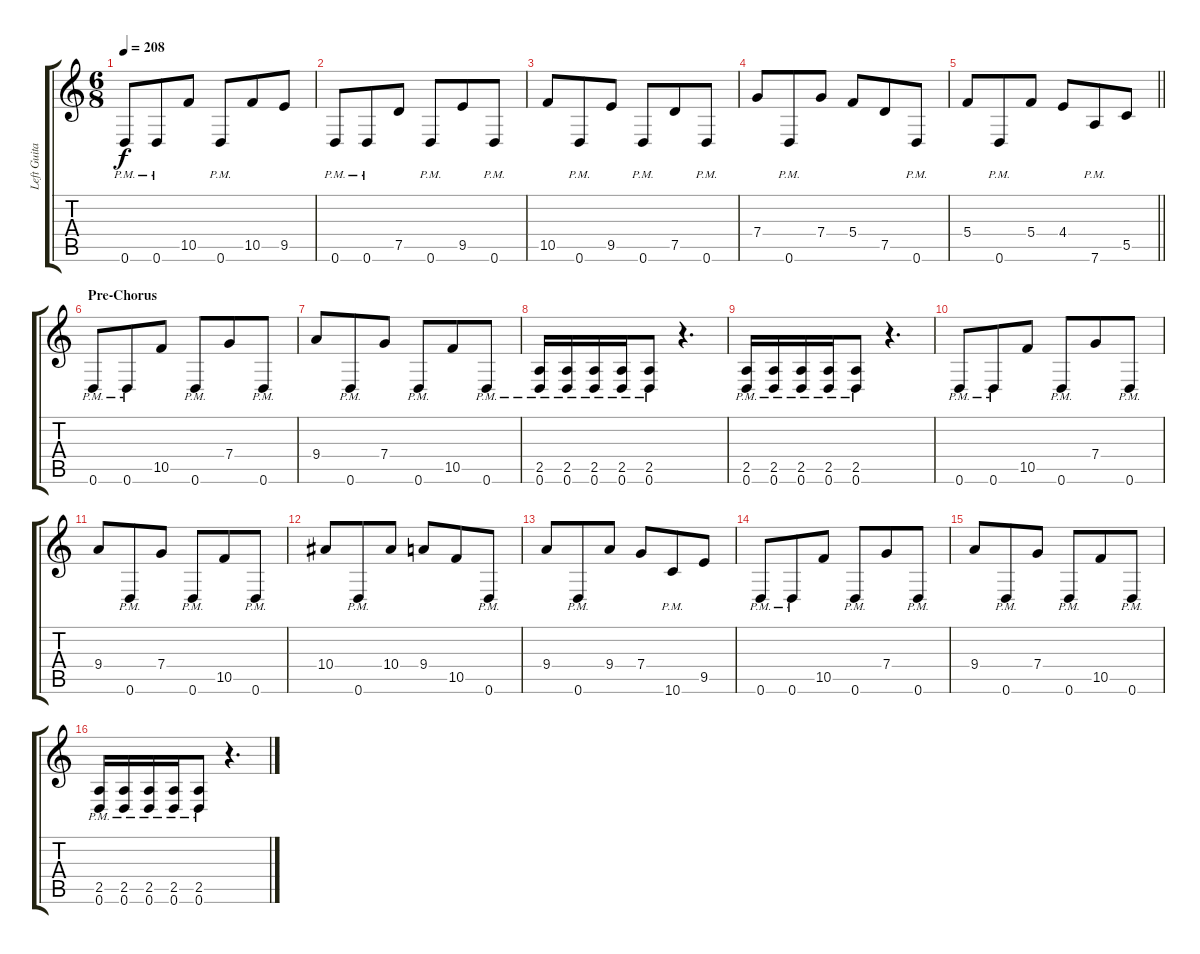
\track ("Left Guitar" "Left Guita") {instrument distortionguitar}
\staff {score tabs}
\tuning (D4 A3 F3 C3 G2 D2) {hide}
\ts (6 8)
\tempo 208
\clef g2
\ks c
0.6{pm}.8{dy f} 0.6{pm}.8 10.5.8 0.6{pm}.8 10.5.8 9.5.8 |
0.6{pm}.8 0.6{pm}.8 7.5.8 0.6{pm}.8 9.5.8 0.6{pm}.8 |
10.5.8 0.6{pm}.8 9.5.8 0.6{pm}.8 7.5.8 0.6{pm}.8 |
7.4.8 0.6{pm}.8 7.4.8 5.4.8 7.5.8 0.6{pm}.8 |
\barLineRight lightlight
5.4.8 0.6{pm}.8 5.4.8 4.4.8 7.6{pm}.8 5.5.8 |
\section ("" "Pre-Chorus")
0.6{pm}.8 0.6{pm}.8 10.5.8 0.6{pm}.8 7.4.8 0.6{pm}.8 |
9.4.8 0.6{pm}.8 7.4.8 0.6{pm}.8 10.5.8 0.6{pm}.8 |
(2.5{pm} 0.6{pm}).16 (2.5{pm} 0.6{pm}).16 (2.5{pm} 0.6{pm}).16 (2.5{pm} 0.6{pm}).16 (2.5{pm} 0.6{pm}).8 r.4{d} |
(2.5{pm} 0.6{pm}).16 (2.5{pm} 0.6{pm}).16 (2.5{pm} 0.6{pm}).16 (2.5{pm} 0.6{pm}).16 (2.5{pm} 0.6{pm}).8 r.4{d} |
0.6{pm}.8 0.6{pm}.8 10.5.8 0.6{pm}.8 7.4.8 0.6{pm}.8 |
9.4.8 0.6{pm}.8 7.4.8 0.6{pm}.8 10.5.8 0.6{pm}.8 |
10.4.8 0.6{pm}.8 10.4.8 9.4.8 10.5.8 0.6{pm}.8 |
9.4.8 0.6{pm}.8 9.4.8 7.4.8 10.6{pm}.8 9.5.8 |
0.6{pm}.8 0.6{pm}.8 10.5.8 0.6{pm}.8 7.4.8 0.6{pm}.8 |
9.4.8 0.6{pm}.8 7.4.8 0.6{pm}.8 10.5.8 0.6{pm}.8 |
(2.5{pm} 0.6{pm}).16 (2.5{pm} 0.6{pm}).16 (2.5{pm} 0.6{pm}).16 (2.5{pm} 0.6{pm}).16 (2.5{pm} 0.6{pm}).8 r.4{d}
